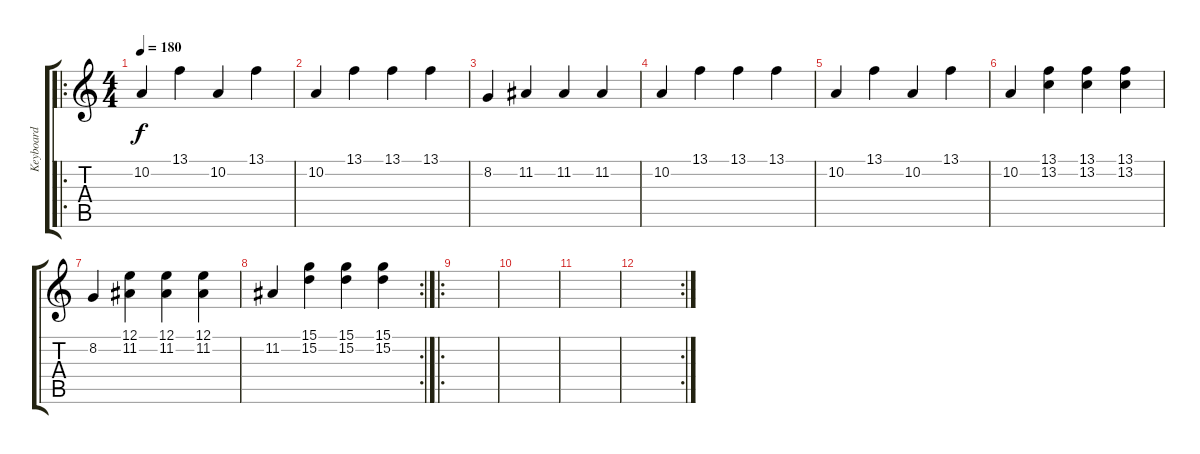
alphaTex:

\track ("Keyboard" "Keyboard") {instrument stringensemble1}
\staff {score tabs}
\tuning (E4 B3 G3 D3 A2 E2) {hide}
\ro
\ts (4 4)
\tempo 180
\clef g2
\ks c
10.2.4{dy f} 13.1.4 10.2.4 13.1.4 |
10.2.4 13.1.4 13.1.4 13.1.4 |
8.2.4 11.2.4 11.2.4 11.2.4 |
10.2.4 13.1.4 13.1.4 13.1.4 |
10.2.4 13.1.4 10.2.4 13.1.4 |
10.2.4 (13.1 13.2).4 (13.1 13.2).4 (13.1 13.2).4 |
8.2.4 (12.1 11.2).4 (12.1 11.2).4 (12.1 11.2).4 |
\rc 2
11.2.4 (15.1 15.2).4 (15.1 15.2).4 (15.1 15.2).4 |
\ro
|
|
|
\rc 2
